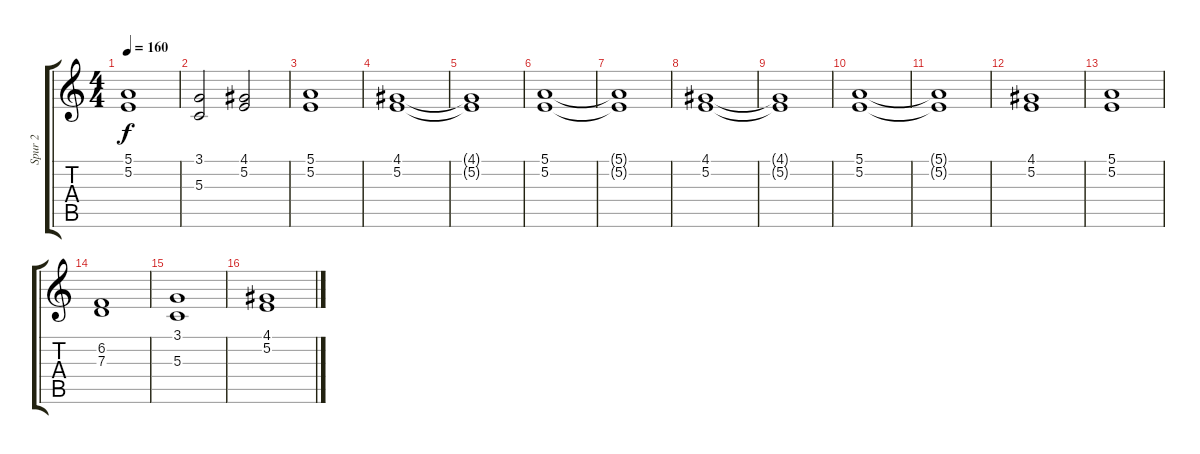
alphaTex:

\track ("Spur 2" "Spur 2") {instrument stringensemble2}
\staff {score tabs}
\tuning (E4 B3 G3 D3 A2 E2) {hide}
\ts (4 4)
\tempo 160
\clef g2
\ks c
(5.1 5.2).1{dy f} |
(3.1 5.3).2 (4.1 5.2).2 |
(5.1 5.2).1 |
(4.1 5.2).1 |
(4.1{t} 5.2{t}).1 |
(5.1 5.2).1 |
(5.1{t} 5.2{t}).1 |
(4.1 5.2).1 |
(4.1{t} 5.2{t}).1 |
(5.1 5.2).1 |
(5.1{t} 5.2{t}).1 |
(4.1 5.2).1 |
(5.1 5.2).1 |
(6.2 7.3).1 |
(3.1 5.3).1 |
(4.1 5.2).1
